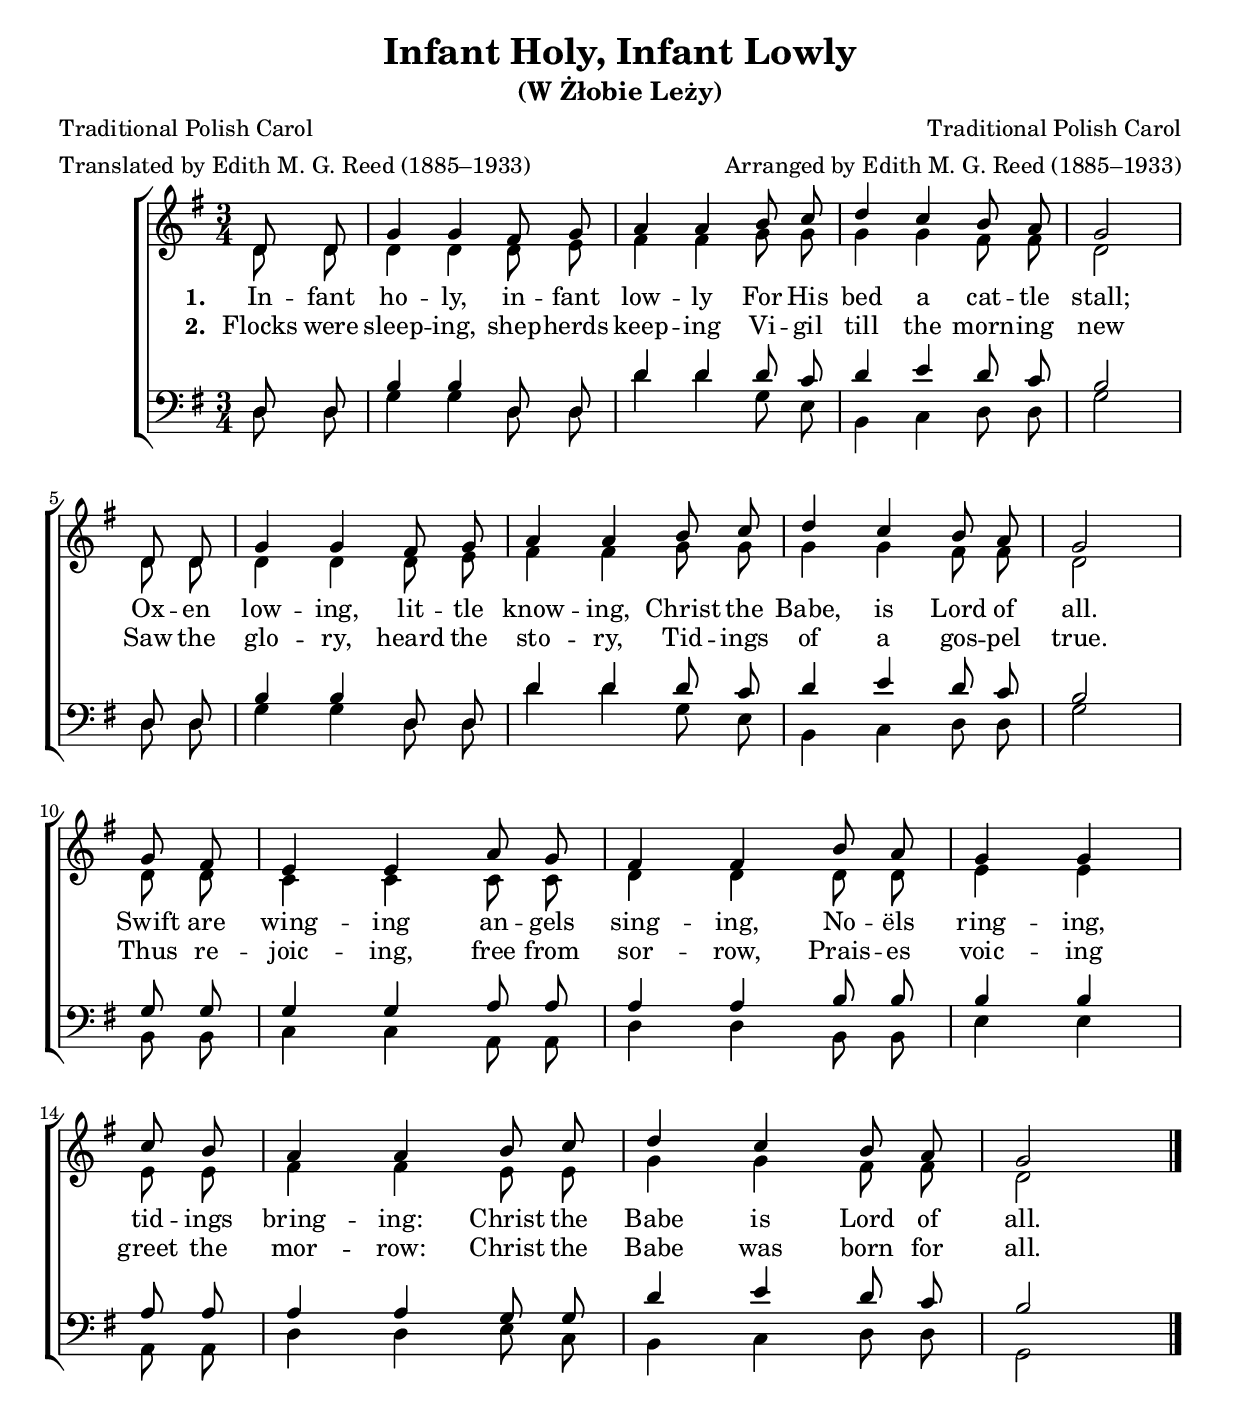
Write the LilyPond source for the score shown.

\version "2.14.2"
\include "util.ly"

\header {
  title = "Infant Holy, Infant Lowly"
  subtitle = "(W Żłobie Leży)"
  poet = "Traditional Polish Carol"
  meter = "Translated by Edith M. G. Reed (1885–1933)"
  composer = "Traditional Polish Carol"
  arranger = "Arranged by Edith M. G. Reed (1885–1933)"
  %tagline = \markup { "from" \italic "CyberHymnal.org"}
}

global = {
  \key g \major
  \time 3/4
  \autoBeamOff
}

sopMusic = \relative c' {
\repeat unfold 2 {
  \partial 4 d8 d |
  g4 g fis8 g |
  a4 a b8 c |
  d4 c b8  a |
  \partial 2 g2 | \break
}

\partial 4 g8 fis |
e4 e a8 g |
fis4 fis b8 a |
\partial 2 g4 g | \break

\partial 4 c8 b |
a4 a b8 c |
d4 c b8 a |
\partial 2 g2 \bar "|."
}
sopWords = \lyricmode {
  
}

altoMusic = \relative c' {
\repeat unfold 2 {
  d8 d |
  d4 d d8 e |
  fis4 fis g8 g |
  g4 g fis8 fis |
  d2 |
}

  d8 d |
  c4 c c8 c |
  d4 d d8 d |
  e4 e |

  e8 e |
  fis4 fis e8 e |
  g4 g fis8 fis |
  d2 \bar "|."
}
altoWords = \lyricmode {
  \dropLyricsV
  \set stanza = #"1. "
  In -- fant ho -- ly, in -- fant low -- ly
  For His bed a cat -- tle stall;
  Ox -- en low -- ing, lit -- tle know -- ing,
  Christ the Babe, is Lord of all.
  Swift are wing -- ing an -- gels sing -- ing,
  No -- ëls ring -- ing,
  tid -- ings bring -- ing:
  Christ the Babe is Lord of all.
}
altoWordsII = \lyricmode {
  \dropLyricsV
%\markup\italic
  \set stanza = #"2. "
Flocks were sleep -- ing, shep -- herds keep -- ing
Vi -- gil till the morn -- ing new
Saw the glo -- ry, heard the sto -- ry,
Tid -- ings of a gos -- pel true.
Thus re -- joic -- ing, free from sor -- row,
Prais -- es voic -- ing greet the mor -- row:
Christ the Babe was born for all.
}
altoWordsIII = \lyricmode {
  \set stanza = #"3. "
  \set ignoreMelismata = ##t
}
altoWordsIV = \lyricmode {
  \set stanza = #"4. "
  \set ignoreMelismata = ##t
}
altoWordsV = \lyricmode {
  \set stanza = #"5. "
  \set ignoreMelismata = ##t
}
altoWordsVI = \lyricmode {
  \set stanza = #"6. "
  \set ignoreMelismata = ##t
}
tenorMusic = \relative c {
  \repeat unfold 2{
    d8 d |
    b'4 b d,8 d |
    d'4 d d8 c |
    d4 e d8 c |
    b2 |
  }
  g8 g |
  g4 g a8 a |
  a4 a b8 b |
  b4 b a8 a |
  a4 a g8 g8 |
  d'4 e d8 c |
  b2 \bar "|."
}
tenorWords = \lyricmode {

}

bassMusic = \relative c {
\repeat unfold 2 {
  d8 d |
  g4 g d8 d |
  d'4 d g,8 e |
  b4 c d8 d |
  g2 |
}

  b,8 b |
  c4 c a8 a |
  d4 d b8 b |
  e4 e |

  a,8 a |
  d4 d e8 c |
  b4 c d8 d |
  g,2 \bar "|."
}
bassWords = \lyricmode {

}

pianoRH = \relative c' {
  
}
pianoLH = \relative c' {
  
}

\score {
  <<
   \new ChoirStaff <<
    \new Staff = women <<
      \new Voice = "sopranos" { \voiceOne << \global \sopMusic >> }
      \new Voice = "altos" { \voiceTwo << \global \altoMusic >> }
    >>
    \new Lyrics \with { alignAboveContext = #"women" \override VerticalAxisGroup #'nonstaff-relatedstaff-spacing = #'((basic-distance . 1))} \lyricsto "sopranos" \sopWords
    \new Lyrics = "altosVI"  \with { alignBelowContext = #"women" } \lyricsto "altos" \altoWordsVI
    \new Lyrics = "altosV"  \with { alignBelowContext = #"women" } \lyricsto "altos" \altoWordsV
    \new Lyrics = "altosIV"  \with { alignBelowContext = #"women" } \lyricsto "altos" \altoWordsIV
    \new Lyrics = "altosIII"  \with { alignBelowContext = #"women" } \lyricsto "altos" \altoWordsIII
    \new Lyrics = "altosII"  \with { alignBelowContext = #"women" } \lyricsto "altos" \altoWordsII
    \new Lyrics = "altos"  \with { alignBelowContext = #"women" \override VerticalAxisGroup #'nonstaff-relatedstaff-spacing = #'((basic-distance . 1))} \lyricsto "altos" \altoWords
   \new Staff = men <<
      \clef bass
      \new Voice = "tenors" { \voiceOne << \global \tenorMusic >> }
      \new Voice = "basses" { \voiceTwo << \global \bassMusic >> }
    >>
    \new Lyrics \with { alignAboveContext = #"men" \override VerticalAxisGroup #'nonstaff-relatedstaff-spacing = #'((basic-distance . 1)) } \lyricsto "tenors" \tenorWords
    \new Lyrics \with { alignBelowContext = #"men" \override VerticalAxisGroup #'nonstaff-relatedstaff-spacing = #'((basic-distance . 1)) } \lyricsto "basses" \bassWords
  >>
%    \new PianoStaff << \new Staff { \new Voice { \pianoRH } } \new Staff { \clef "bass" \pianoLH } >>
  >>
  \layout { }
  \midi {
    \tempo 4 = 95
    \set Staff.midiInstrument = "flute"
  
    \context {
      \Voice
      \remove "Dynamic_performer"
    }
  }
}
